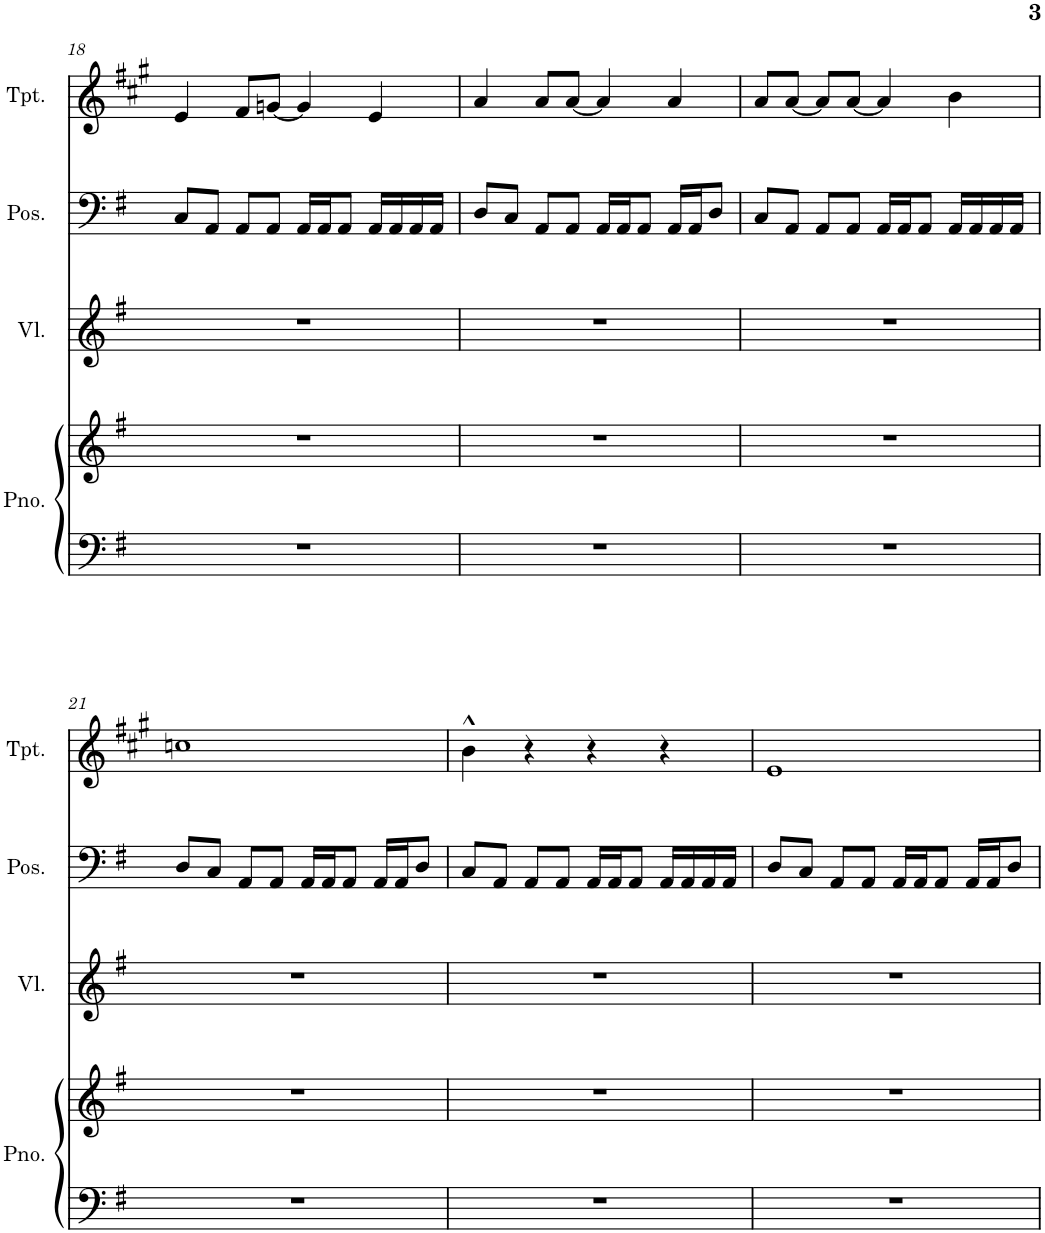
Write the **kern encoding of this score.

**kern	**kern	**kern	**kern	**kern
*part4	*part4	*part3	*part2	*part1
*staff5	*staff4	*staff3	*staff2	*staff1
*I"Piano	*	*I"Violine	*I"Posaune	*I"Trompete
*I'Pno.	*	*I'Vl.	*I'Pos.	*I'Tpt.
!!LO:PB:g=z
*clefF4	*clefG2	*clefG2	*clefF4	*clefG2
*	*	*	*	*Trd1c2
*k[f#]	*k[f#]	*k[f#]	*k[f#]	*k[f#c#g#]
*M4/4	*M4/4	*M4/4	*M4/4	*M4/4
=18	=18	=18	=18	=18
1r	1r	1r	8C/L	4e/
.	.	.	8AA/J	.
.	.	.	8AA/L	8f#/L
.	.	.	8AA/J	[8gn/J
.	.	.	16AA/LL	4g/]
.	.	.	16AA/J	.
.	.	.	8AA/J	.
.	.	.	16AA/LL	4e/
.	.	.	16AA/	.
.	.	.	16AA/	.
.	.	.	16AA/JJ	.
=19	=19	=19	=19	=19
1r	1r	1r	8D/L	4a/
.	.	.	8C/J	.
.	.	.	8AA/L	8a/L
.	.	.	8AA/J	[8a/J
.	.	.	16AA/LL	4a/]
.	.	.	16AA/J	.
.	.	.	8AA/J	.
.	.	.	16AA/LL	4a/
.	.	.	16AA/J	.
.	.	.	8D/J	.
=20	=20	=20	=20	=20
1r	1r	1r	8C/L	8a/L
.	.	.	8AA/J	[8a/J
.	.	.	8AA/L	8a/L]
.	.	.	8AA/J	[8a/J
.	.	.	16AA/LL	4a/]
.	.	.	16AA/J	.
.	.	.	8AA/J	.
.	.	.	16AA/LL	4b\
.	.	.	16AA/	.
.	.	.	16AA/	.
.	.	.	16AA/JJ	.
!!LO:LB:g=z
=21	=21	=21	=21	=21
1r	1r	1r	8D/L	1ccn
.	.	.	8C/J	.
.	.	.	8AA/L	.
.	.	.	8AA/J	.
.	.	.	16AA/LL	.
.	.	.	16AA/J	.
.	.	.	8AA/J	.
.	.	.	16AA/LL	.
.	.	.	16AA/J	.
.	.	.	8D/J	.
=22	=22	=22	=22	=22
1r	1r	1r	8C/L	4b^^\
.	.	.	8AA/J	.
.	.	.	8AA/L	4r
.	.	.	8AA/J	.
.	.	.	16AA/LL	4r
.	.	.	16AA/J	.
.	.	.	8AA/J	.
.	.	.	16AA/LL	4r
.	.	.	16AA/	.
.	.	.	16AA/	.
.	.	.	16AA/JJ	.
=23	=23	=23	=23	=23
1r	1r	1r	8D/L	1e
.	.	.	8C/J	.
.	.	.	8AA/L	.
.	.	.	8AA/J	.
.	.	.	16AA/LL	.
.	.	.	16AA/J	.
.	.	.	8AA/J	.
.	.	.	16AA/LL	.
.	.	.	16AA/J	.
.	.	.	8D/J	.
=	=	=	=	=
*-	*-	*-	*-	*-
